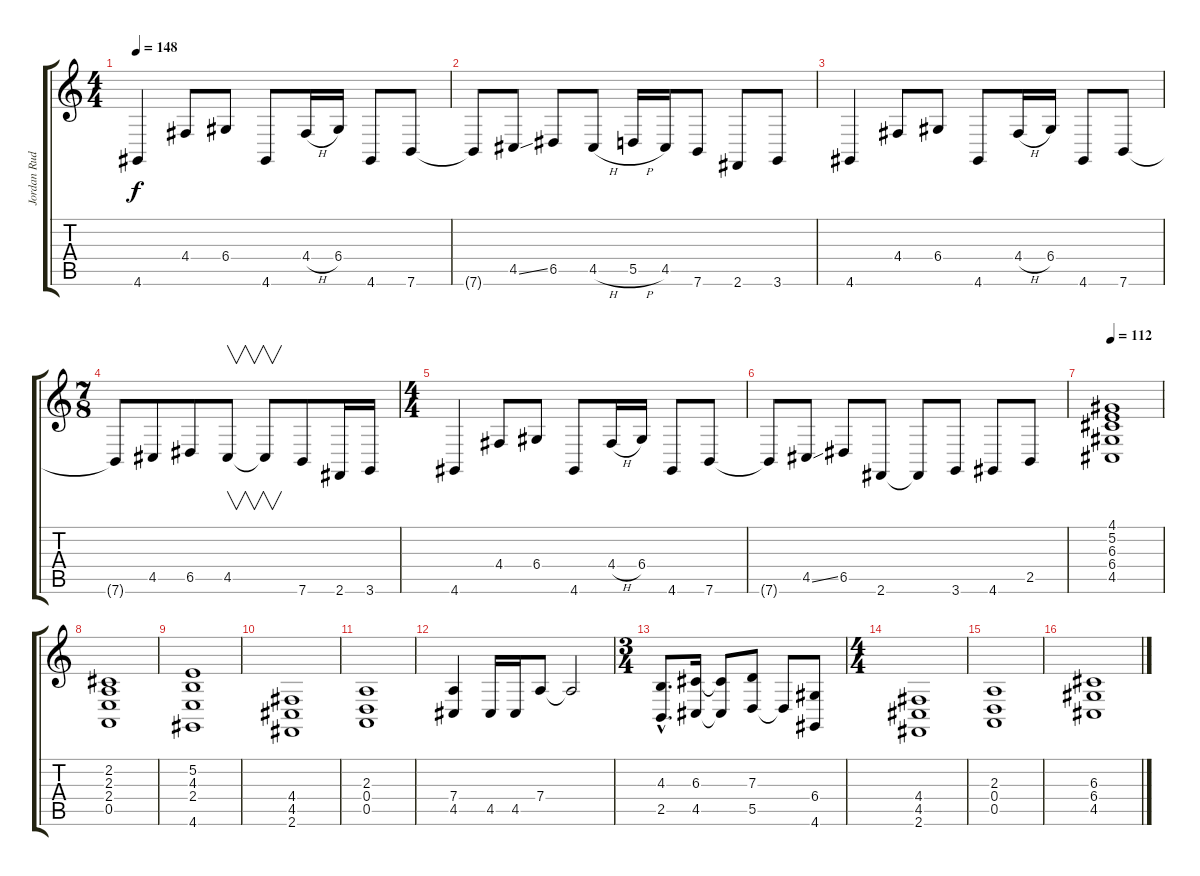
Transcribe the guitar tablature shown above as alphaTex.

\track ("Jordan Rudess - Keyboard" "Jordan Rud") {instrument stringensemble1}
\staff {score tabs}
\tuning (E4 B3 G3 D3 A2 E2) {hide}
\ts (4 4)
\tempo 148
\clef g2
\ks c
4.6.4{dy f} 4.4.8 6.4.8 4.6.8 4.4{h}.16 6.4.16 4.6.8 7.6.8 |
7.6{t}.8 4.5{ss}.8 6.5.8 4.5{h}.8 5.5{h}.16 4.5.16 7.6.8 2.6.8 3.6.8 |
4.6.4 4.4.8 6.4.8 4.6.8 4.4{h}.16 6.4.16 4.6.8 7.6.8 |
\ts (7 8)
7.6{t}.8 4.5.8 6.5.8 4.5.8{v} 4.5{t}.8{v} 7.6.8 2.6.16 3.6.16 |
\ts (4 4)
4.6.4 4.4.8 6.4.8 4.6.8 4.4{h}.16 6.4.16 4.6.8 7.6.8 |
7.6{t}.8 4.5{ss}.8 6.5.8 2.6.8 2.6{t}.8 3.6.8 4.6.8 2.5.8 |
\tempo 112
(4.1 5.2 6.3 6.4 4.5).1 |
(2.2 2.3 2.4 0.5).1 |
(5.2 4.3 2.4 4.6).1 |
(4.4 4.5 2.6).1 |
(2.3 0.4 0.5).1 |
(7.4 4.5).4 4.5.16 4.5.16 7.4.8 7.4{t}.2 |
\ts (3 4)
(4.3{hac} 2.5{hac}).8{d} (6.3 4.5).16 (6.3{t} 4.5{t}).8 (7.3 5.5).8 5.5{t}.8 (6.4 4.6).8 |
\ts (4 4)
(4.4 4.5 2.6).1 |
(2.3 0.4 0.5).1 |
(6.3 6.4 4.5).1
